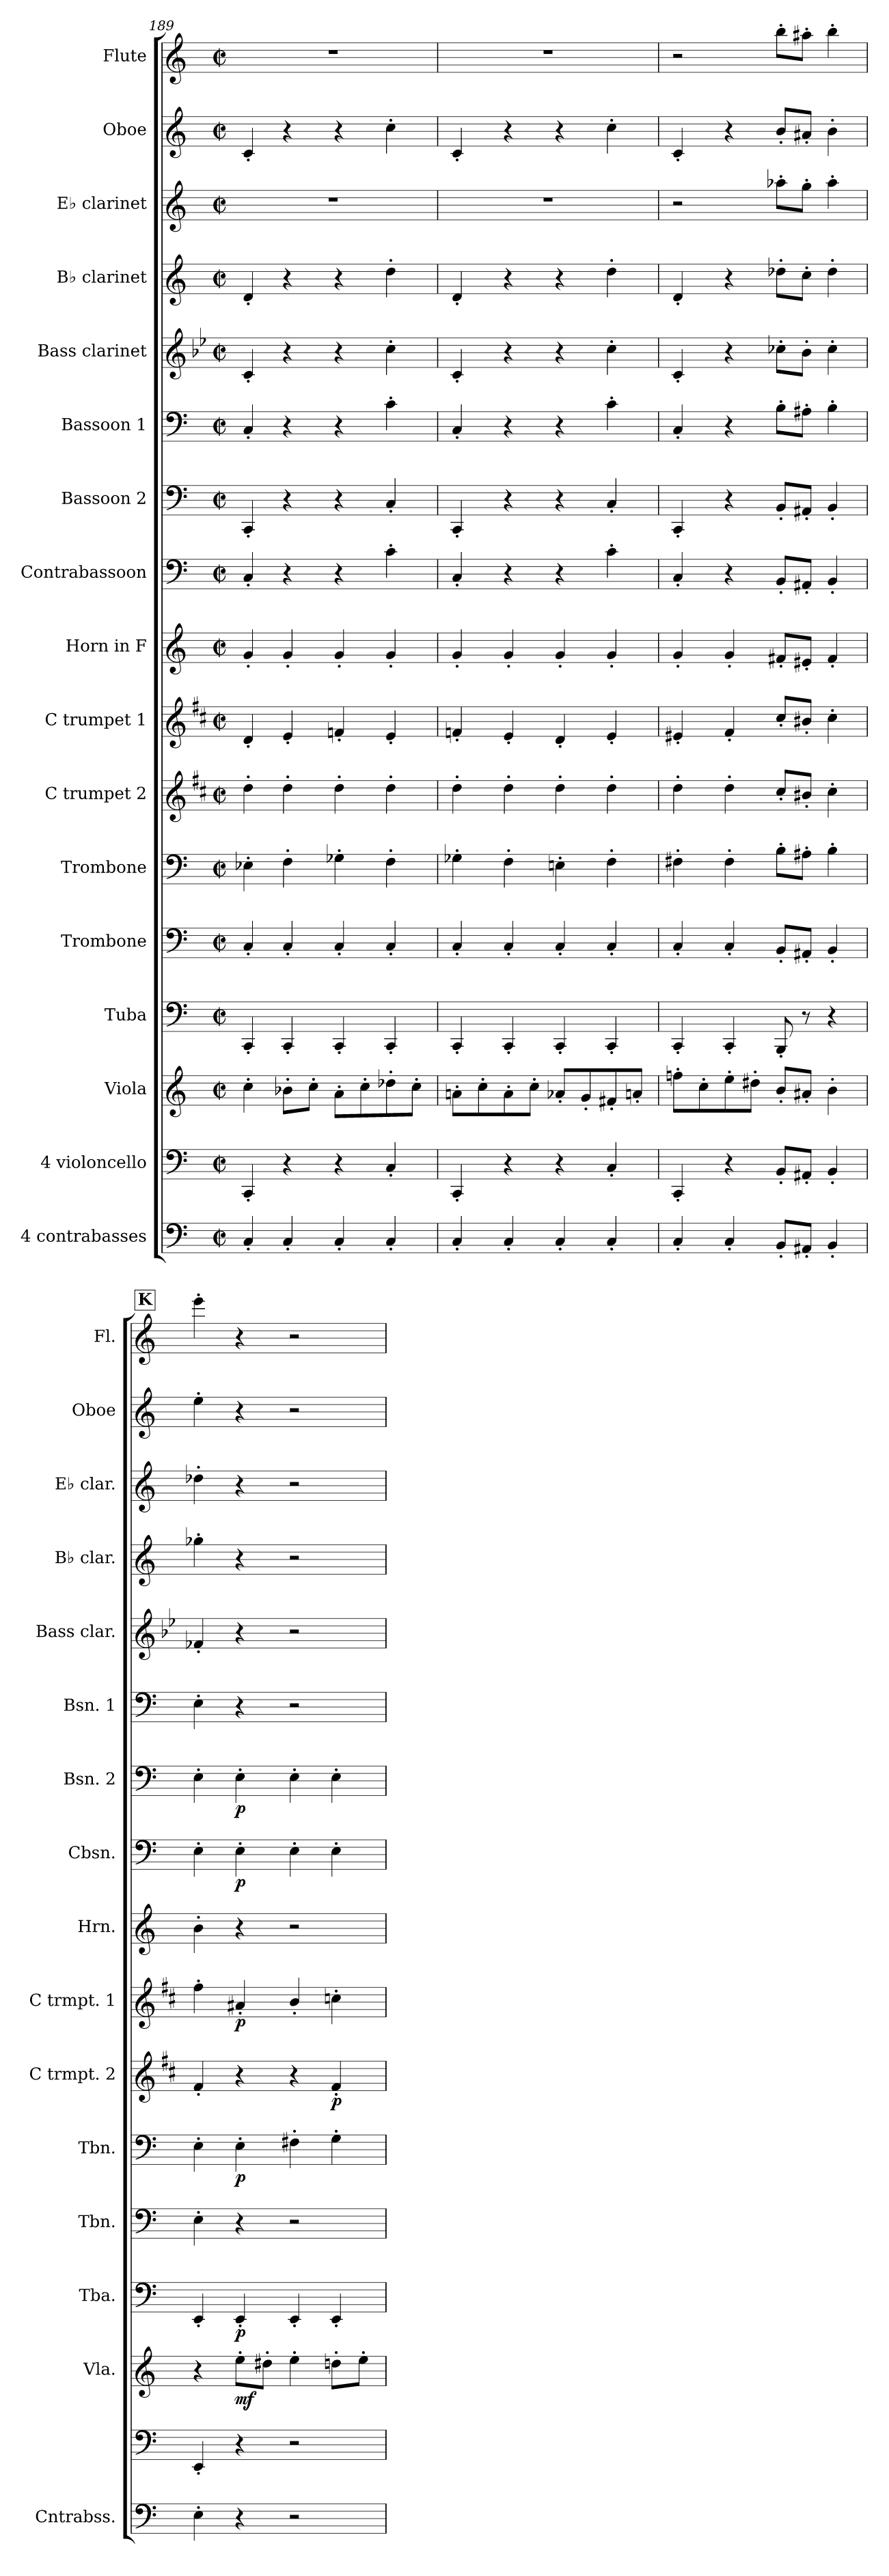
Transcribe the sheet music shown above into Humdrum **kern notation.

**kern	**kern	**kern	**dynam	**kern	**dynam	**kern	**kern	**dynam	**kern	**dynam	**kern	**dynam	**kern	**kern	**dynam	**kern	**dynam	**kern	**kern	**kern	**kern	**kern	**kern
*part17	*part16	*part15	*part15	*part14	*part14	*part13	*part12	*part12	*part11	*part11	*part10	*part10	*part9	*part8	*part8	*part7	*part7	*part6	*part5	*part4	*part3	*part2	*part1
*staff17	*staff16	*staff15	*staff15	*staff14	*staff14	*staff13	*staff12	*staff12	*staff11	*staff11	*staff10	*staff10	*staff9	*staff8	*staff8	*staff7	*staff7	*staff6	*staff5	*staff4	*staff3	*staff2	*staff1
*I"4 contrabasses	*I"4 violoncello	*I"Viola	*	*I"Tuba	*	*I"Trombone	*I"Trombone	*	*I"C trumpet 2	*	*I"C trumpet 1	*	*I"Horn in F	*I"Contrabassoon	*	*I"Bassoon 2	*	*I"Bassoon 1	*I"Bass clarinet	*I"B♭ clarinet	*I"E♭ clarinet	*I"Oboe	*I"Flute
*I'Cntrabss.	*	*I'Vla.	*	*I'Tba.	*	*I'Tbn.	*I'Tbn.	*	*I'C trmpt. 2	*	*I'C trmpt. 1	*	*I'Hrn.	*I'Cbsn.	*	*I'Bsn. 2	*	*I'Bsn. 1	*I'Bass clar.	*I'B♭ clar.	*I'E♭ clar.	*I'Oboe	*I'Fl.
*clefF4	*clefF4	*clefG2	*	*clefF4	*	*clefF4	*clefF4	*	*clefG2	*	*clefG2	*	*clefG2	*clefF4	*	*clefF4	*	*clefF4	*clefG2	*clefG2	*clefG2	*clefG2	*clefG2
*ITrd7c12	*	*	*	*	*	*	*	*	*ITrd1c2	*	*ITrd1c2	*	*ITrd4c7	*ITrd7c12	*	*	*	*	*ITrd8c14	*ITrd1c2	*ITrd-2c-3	*	*
*k[]	*k[]	*k[]	*	*k[]	*	*k[]	*k[]	*	*k[]	*	*k[]	*	*k[b-]	*k[]	*	*k[]	*	*k[]	*k[b-e-]	*k[b-e-]	*k[b-e-a-]	*k[]	*k[]
*M2/2	*M2/2	*M2/2	*	*M2/2	*	*M2/2	*M2/2	*	*M2/2	*	*M2/2	*	*M2/2	*M2/2	*	*M2/2	*	*M2/2	*M2/2	*M2/2	*M2/2	*M2/2	*M2/2
*met(c|)	*met(c|)	*met(c|)	*	*met(c|)	*	*met(c|)	*met(c|)	*	*met(c|)	*	*met(c|)	*	*met(c|)	*met(c|)	*	*met(c|)	*	*met(c|)	*met(c|)	*met(c|)	*met(c|)	*met(c|)	*met(c|)
=189	=189	=189	=189	=189	=189	=189	=189	=189	=189	=189	=189	=189	=189	=189	=189	=189	=189	=189	=189	=189	=189	=189	=189
4CC'/	4CC'/	4cc'\	.	4CC'/	.	4C'/	4E-X'\	.	4cc'\	.	4c'/	.	4c'/	4CC'/	.	4CC'/	.	4C'/	4C'/	4c'/	1r	4c'/	1r
4CC'/	4r	8b-X'\L	.	4CC'/	.	4C'/	4F'\	.	4cc'\	.	4d'/	.	4c'/	4r	.	4r	.	4r	4r	4r	.	4r	.
.	.	8cc'\J	.	.	.	.	.	.	.	.	.	.	.	.	.	.	.	.	.	.	.	.	.
4CC'/	4r	8a'\L	.	4CC'/	.	4C'/	4G-X'\	.	4cc'\	.	4e-X'/	.	4c'/	4r	.	4r	.	4r	4r	4r	.	4r	.
.	.	8cc'\	.	.	.	.	.	.	.	.	.	.	.	.	.	.	.	.	.	.	.	.	.
4CC'/	4C'/	8dd-X'\	.	4CC'/	.	4C'/	4F'\	.	4cc'\	.	4d'/	.	4c'/	4C'\	.	4C'/	.	4c'\	4c'\	4cc'\	.	4cc'\	.
.	.	8cc'\J	.	.	.	.	.	.	.	.	.	.	.	.	.	.	.	.	.	.	.	.	.
=190	=190	=190	=190	=190	=190	=190	=190	=190	=190	=190	=190	=190	=190	=190	=190	=190	=190	=190	=190	=190	=190	=190	=190
4CC'/	4CC'/	8an'\L	.	4CC'/	.	4C'/	4G-X'\	.	4cc'\	.	4e-X'/	.	4c'/	4CC'/	.	4CC'/	.	4C'/	4C'/	4c'/	1r	4c'/	1r
.	.	8cc'\	.	.	.	.	.	.	.	.	.	.	.	.	.	.	.	.	.	.	.	.	.
4CC'/	4r	8a'\	.	4CC'/	.	4C'/	4F'\	.	4cc'\	.	4d'/	.	4c'/	4r	.	4r	.	4r	4r	4r	.	4r	.
.	.	8cc'\J	.	.	.	.	.	.	.	.	.	.	.	.	.	.	.	.	.	.	.	.	.
4CC'/	4r	8a-X'/L	.	4CC'/	.	4C'/	4En'\	.	4cc'\	.	4c'/	.	4c'/	4r	.	4r	.	4r	4r	4r	.	4r	.
.	.	8g'/	.	.	.	.	.	.	.	.	.	.	.	.	.	.	.	.	.	.	.	.	.
4CC'/	4C'/	8f#X'/	.	4CC'/	.	4C'/	4F'\	.	4cc'\	.	4d'/	.	4c'/	4C'\	.	4C'/	.	4c'\	4c'\	4cc'\	.	4cc'\	.
.	.	8an'/J	.	.	.	.	.	.	.	.	.	.	.	.	.	.	.	.	.	.	.	.	.
!!LO:PB:g=z
=191	=191	=191	=191	=191	=191	=191	=191	=191	=191	=191	=191	=191	=191	=191	=191	=191	=191	=191	=191	=191	=191	=191	=191
4CC'/	4CC'/	8ffn'\L	.	4CC'/	.	4C'/	4F#X'\	.	4cc'\	.	4d#X'/	.	4c'/	4CC'/	.	4CC'/	.	4C'/	4C'/	4c'/	2r	4c'/	2r
.	.	8cc'\	.	.	.	.	.	.	.	.	.	.	.	.	.	.	.	.	.	.	.	.	.
4CC'/	4r	8ee'\	.	4CC'/	.	4C'/	4F#'\	.	4cc'\	.	4e'/	.	4c'/	4r	.	4r	.	4r	4r	4r	.	4r	.
.	.	8dd#X'\J	.	.	.	.	.	.	.	.	.	.	.	.	.	.	.	.	.	.	.	.	.
8BBB'/L	8BB'/L	8b'/L	.	8BBB'/	.	8BB'/L	8B'\L	.	8b'/L	.	8b'/L	.	8Bn'/L	8BBB'/L	.	8BB'/L	.	8B'\L	8c-X'\L	8cc-X'\L	8ccc-X'\L	8b'/L	8bb'\L
8AAA#X'/J	8AA#X'/J	8a#X'/J	.	8r	.	8AA#X'/J	8A#X'\J	.	8a#X'/J	.	8a#X'/J	.	8A#X'/J	8AAA#X'/J	.	8AA#X'/J	.	8A#X'\J	8B-'\J	8b-'\J	8bb-'\J	8a#X'/J	8aa#X'\J
4BBB'/	4BB'/	4b'\	.	4r	.	4BB'/	4B'\	.	4b'\	.	4b'\	.	4B'/	4BBB'/	.	4BB'/	.	4B'\	4c-'\	4cc-'\	4ccc-'\	4b'\	4bb'\
!!LO:REH:place=s1:a:B:fs=14:t=K
=192	=192	=192	=192	=192	=192	=192	=192	=192	=192	=192	=192	=192	=192	=192	=192	=192	=192	=192	=192	=192	=192	=192	=192
4EE'\	4EE'/	4r	.	4EE'/	.	4E'\	4E'\	.	4e'/	.	4ee'\	.	4e'\	4EE'\	.	4E'\	.	4E'\	4F-X'/	4ff-X'\	4ff-X'\	4ee'\	4eee'\
!	!	!	!LO:DY:b	!	!LO:DY:b	!	!	!LO:DY:b	!	!	!	!LO:DY:b	!	!	!LO:DY:b	!	!LO:DY:b	!	!	!	!	!	!
4r	4r	8ee'\L	mf	4EE'/	p	4r	4E'\	p	4r	.	4g#X'/	p	4r	4EE'\	p	4E'\	p	4r	4r	4r	4r	4r	4r
.	.	8dd#X'\J	.	.	.	.	.	.	.	.	.	.	.	.	.	.	.	.	.	.	.	.	.
2r	2r	4ee'\	.	4EE'/	.	2r	4F#X'\	.	4r	.	4a'/	.	2r	4EE'\	.	4E'\	.	2r	2r	2r	2r	2r	2r
!	!	!	!	!	!	!	!	!	!	!LO:DY:b	!	!	!	!	!	!	!	!	!	!	!	!	!
.	.	8ddn'\L	.	4EE'/	.	.	4G'\	.	4e'/	p	4b-X'\	.	.	4EE'\	.	4E'\	.	.	.	.	.	.	.
.	.	8ee'\J	.	.	.	.	.	.	.	.	.	.	.	.	.	.	.	.	.	.	.	.	.
=	=	=	=	=	=	=	=	=	=	=	=	=	=	=	=	=	=	=	=	=	=	=	=
*-	*-	*-	*-	*-	*-	*-	*-	*-	*-	*-	*-	*-	*-	*-	*-	*-	*-	*-	*-	*-	*-	*-	*-
